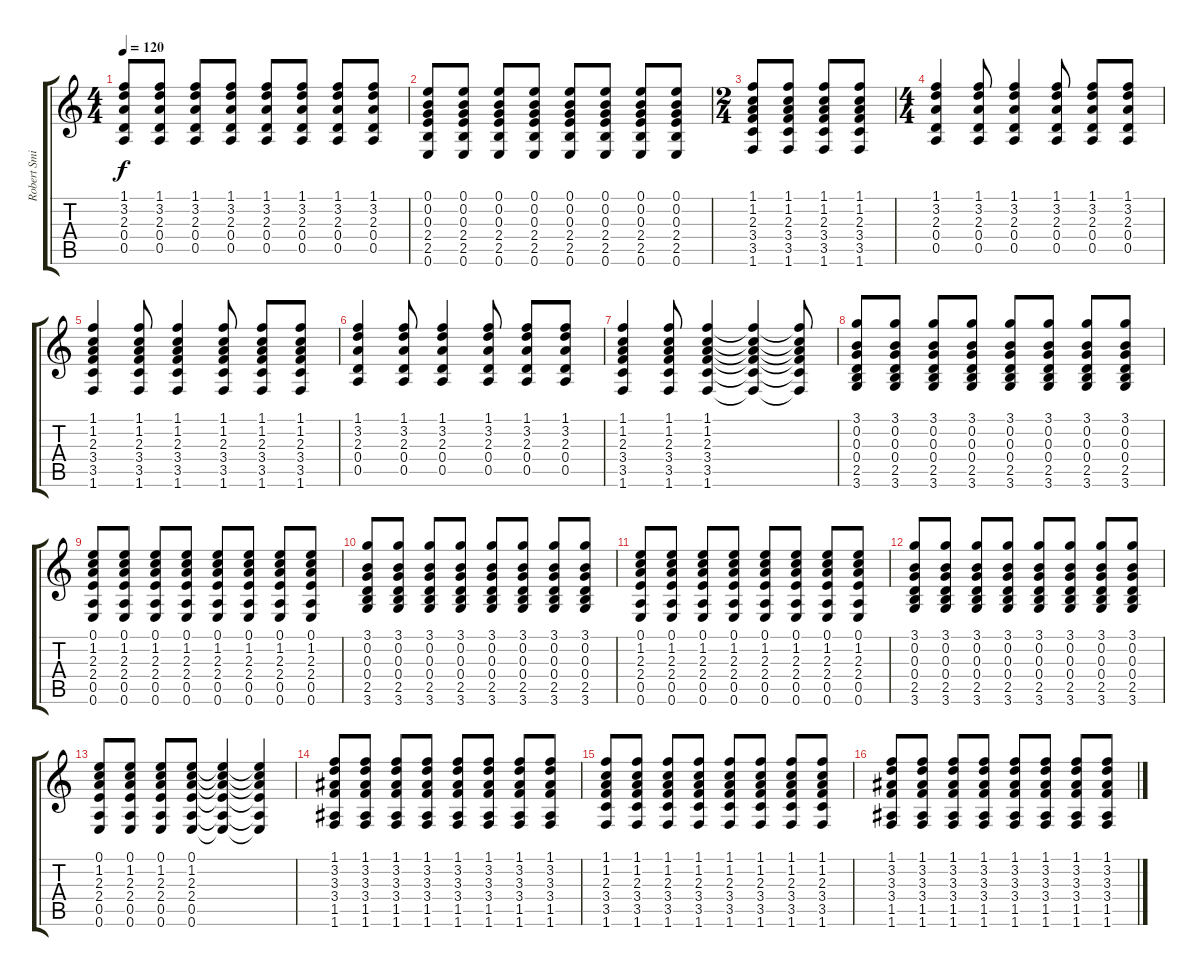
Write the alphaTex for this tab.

\track ("Robert Smith (Guitarra)" "Robert Smi") {instrument electricguitarmuted}
\staff {score tabs}
\tuning (E4 B3 G3 D3 A2 E2) {hide}
\ts (4 4)
\tempo 120
\clef g2
\ks c
(1.1 3.2 2.3 0.4 0.5).8{dy f instrument electricguitarclean} (1.1 3.2 2.3 0.4 0.5).8 (1.1 3.2 2.3 0.4 0.5).8 (1.1 3.2 2.3 0.4 0.5).8 (1.1 3.2 2.3 0.4 0.5).8 (1.1 3.2 2.3 0.4 0.5).8 (1.1 3.2 2.3 0.4 0.5).8 (1.1 3.2 2.3 0.4 0.5).8 |
(0.1 0.2 0.3 2.4 2.5 0.6).8{instrument electricguitarclean} (0.1 0.2 0.3 2.4 2.5 0.6).8 (0.1 0.2 0.3 2.4 2.5 0.6).8 (0.1 0.2 0.3 2.4 2.5 0.6).8 (0.1 0.2 0.3 2.4 2.5 0.6).8 (0.1 0.2 0.3 2.4 2.5 0.6).8 (0.1 0.2 0.3 2.4 2.5 0.6).8 (0.1 0.2 0.3 2.4 2.5 0.6).8 |
\ts (2 4)
(1.1 1.2 2.3 3.4 3.5 1.6).8{instrument electricguitarclean} (1.1 1.2 2.3 3.4 3.5 1.6).8 (1.1 1.2 2.3 3.4 3.5 1.6).8 (1.1 1.2 2.3 3.4 3.5 1.6).8 |
\ts (4 4)
(1.1 3.2 2.3 0.4 0.5).4{instrument electricguitarclean} (1.1 3.2 2.3 0.4 0.5).8 (1.1 3.2 2.3 0.4 0.5).4 (1.1 3.2 2.3 0.4 0.5).8 (1.1 3.2 2.3 0.4 0.5).8 (1.1 3.2 2.3 0.4 0.5).8 |
(1.1 1.2 2.3 3.4 3.5 1.6).4{instrument electricguitarclean} (1.1 1.2 2.3 3.4 3.5 1.6).8 (1.1 1.2 2.3 3.4 3.5 1.6).4 (1.1 1.2 2.3 3.4 3.5 1.6).8 (1.1 1.2 2.3 3.4 3.5 1.6).8 (1.1 1.2 2.3 3.4 3.5 1.6).8 |
(1.1 3.2 2.3 0.4 0.5).4{instrument electricguitarclean} (1.1 3.2 2.3 0.4 0.5).8 (1.1 3.2 2.3 0.4 0.5).4 (1.1 3.2 2.3 0.4 0.5).8 (1.1 3.2 2.3 0.4 0.5).8 (1.1 3.2 2.3 0.4 0.5).8 |
(1.1 1.2 2.3 3.4 3.5 1.6).4{instrument electricguitarclean} (1.1 1.2 2.3 3.4 3.5 1.6).8 (1.1 1.2 2.3 3.4 3.5 1.6).4 (1.1{t} 1.2{t} 2.3{t} 3.4{t} 3.5{t} 1.6{t}).4 (1.1{t} 1.2{t} 2.3{t} 3.4{t} 3.5{t} 1.6{t}).8 |
(3.1 0.2 0.3 0.4 2.5 3.6).8{instrument electricguitarclean} (3.1 0.2 0.3 0.4 2.5 3.6).8 (3.1 0.2 0.3 0.4 2.5 3.6).8 (3.1 0.2 0.3 0.4 2.5 3.6).8 (3.1 0.2 0.3 0.4 2.5 3.6).8 (3.1 0.2 0.3 0.4 2.5 3.6).8 (3.1 0.2 0.3 0.4 2.5 3.6).8 (3.1 0.2 0.3 0.4 2.5 3.6).8 |
(0.1 1.2 2.3 2.4 0.5 0.6).8{instrument electricguitarclean} (0.1 1.2 2.3 2.4 0.5 0.6).8 (0.1 1.2 2.3 2.4 0.5 0.6).8 (0.1 1.2 2.3 2.4 0.5 0.6).8 (0.1 1.2 2.3 2.4 0.5 0.6).8 (0.1 1.2 2.3 2.4 0.5 0.6).8 (0.1 1.2 2.3 2.4 0.5 0.6).8 (0.1 1.2 2.3 2.4 0.5 0.6).8 |
(3.1 0.2 0.3 0.4 2.5 3.6).8{instrument electricguitarclean} (3.1 0.2 0.3 0.4 2.5 3.6).8 (3.1 0.2 0.3 0.4 2.5 3.6).8 (3.1 0.2 0.3 0.4 2.5 3.6).8 (3.1 0.2 0.3 0.4 2.5 3.6).8 (3.1 0.2 0.3 0.4 2.5 3.6).8 (3.1 0.2 0.3 0.4 2.5 3.6).8 (3.1 0.2 0.3 0.4 2.5 3.6).8 |
(0.1 1.2 2.3 2.4 0.5 0.6).8{instrument electricguitarclean} (0.1 1.2 2.3 2.4 0.5 0.6).8 (0.1 1.2 2.3 2.4 0.5 0.6).8 (0.1 1.2 2.3 2.4 0.5 0.6).8 (0.1 1.2 2.3 2.4 0.5 0.6).8 (0.1 1.2 2.3 2.4 0.5 0.6).8 (0.1 1.2 2.3 2.4 0.5 0.6).8 (0.1 1.2 2.3 2.4 0.5 0.6).8 |
(3.1 0.2 0.3 0.4 2.5 3.6).8{instrument electricguitarclean} (3.1 0.2 0.3 0.4 2.5 3.6).8 (3.1 0.2 0.3 0.4 2.5 3.6).8 (3.1 0.2 0.3 0.4 2.5 3.6).8 (3.1 0.2 0.3 0.4 2.5 3.6).8 (3.1 0.2 0.3 0.4 2.5 3.6).8 (3.1 0.2 0.3 0.4 2.5 3.6).8 (3.1 0.2 0.3 0.4 2.5 3.6).8 |
(0.1 1.2 2.3 2.4 0.5 0.6).8{instrument electricguitarclean} (0.1 1.2 2.3 2.4 0.5 0.6).8 (0.1 1.2 2.3 2.4 0.5 0.6).8 (0.1 1.2 2.3 2.4 0.5 0.6).8 (0.1{t} 1.2{t} 2.3{t} 2.4{t} 0.5{t} 0.6{t}).4 (0.1{t} 1.2{t} 2.3{t} 2.4{t} 0.5{t} 0.6{t}).4 |
(1.1 3.2 3.3 3.4 1.5 1.6).8{instrument electricguitarclean} (1.1 3.2 3.3 3.4 1.5 1.6).8 (1.1 3.2 3.3 3.4 1.5 1.6).8 (1.1 3.2 3.3 3.4 1.5 1.6).8 (1.1 3.2 3.3 3.4 1.5 1.6).8 (1.1 3.2 3.3 3.4 1.5 1.6).8 (1.1 3.2 3.3 3.4 1.5 1.6).8 (1.1 3.2 3.3 3.4 1.5 1.6).8 |
(1.1 1.2 2.3 3.4 3.5 1.6).8{instrument electricguitarclean} (1.1 1.2 2.3 3.4 3.5 1.6).8 (1.1 1.2 2.3 3.4 3.5 1.6).8 (1.1 1.2 2.3 3.4 3.5 1.6).8 (1.1 1.2 2.3 3.4 3.5 1.6).8 (1.1 1.2 2.3 3.4 3.5 1.6).8 (1.1 1.2 2.3 3.4 3.5 1.6).8 (1.1 1.2 2.3 3.4 3.5 1.6).8 |
(1.1 3.2 3.3 3.4 1.5 1.6).8{instrument electricguitarclean} (1.1 3.2 3.3 3.4 1.5 1.6).8 (1.1 3.2 3.3 3.4 1.5 1.6).8 (1.1 3.2 3.3 3.4 1.5 1.6).8 (1.1 3.2 3.3 3.4 1.5 1.6).8 (1.1 3.2 3.3 3.4 1.5 1.6).8 (1.1 3.2 3.3 3.4 1.5 1.6).8 (1.1 3.2 3.3 3.4 1.5 1.6).8
